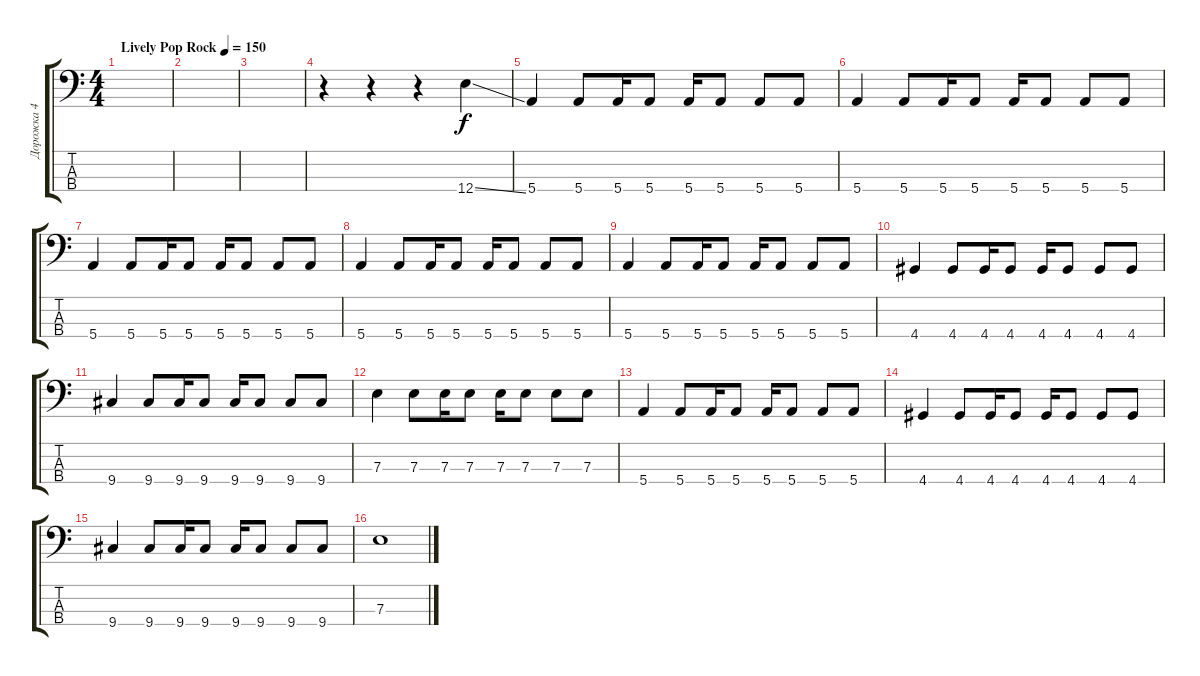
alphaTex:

\track ("Дорожка 4" "Дорожка 4") {instrument electricbasspick}
\staff {score tabs}
\tuning (G2 D2 A1 E1) {hide}
\ts (4 4)
\tempo (150 "Lively Pop Rock")
\clef f4
\ks c
|
|
|
r.4 r.4 r.4 12.4{ss}.4 |
5.4.4 5.4.8 5.4.16 5.4.8 5.4.16 5.4.8 5.4.8 5.4.8 |
5.4.4 5.4.8 5.4.16 5.4.8 5.4.16 5.4.8 5.4.8 5.4.8 |
5.4.4 5.4.8 5.4.16 5.4.8 5.4.16 5.4.8 5.4.8 5.4.8 |
5.4.4 5.4.8 5.4.16 5.4.8 5.4.16 5.4.8 5.4.8 5.4.8 |
5.4.4 5.4.8 5.4.16 5.4.8 5.4.16 5.4.8 5.4.8 5.4.8 |
4.4.4 4.4.8 4.4.16 4.4.8 4.4.16 4.4.8 4.4.8 4.4.8 |
9.4.4 9.4.8 9.4.16 9.4.8 9.4.16 9.4.8 9.4.8 9.4.8 |
7.3.4 7.3.8 7.3.16 7.3.8 7.3.16 7.3.8 7.3.8 7.3.8 |
5.4.4 5.4.8 5.4.16 5.4.8 5.4.16 5.4.8 5.4.8 5.4.8 |
4.4.4 4.4.8 4.4.16 4.4.8 4.4.16 4.4.8 4.4.8 4.4.8 |
9.4.4 9.4.8 9.4.16 9.4.8 9.4.16 9.4.8 9.4.8 9.4.8 |
7.3.1
